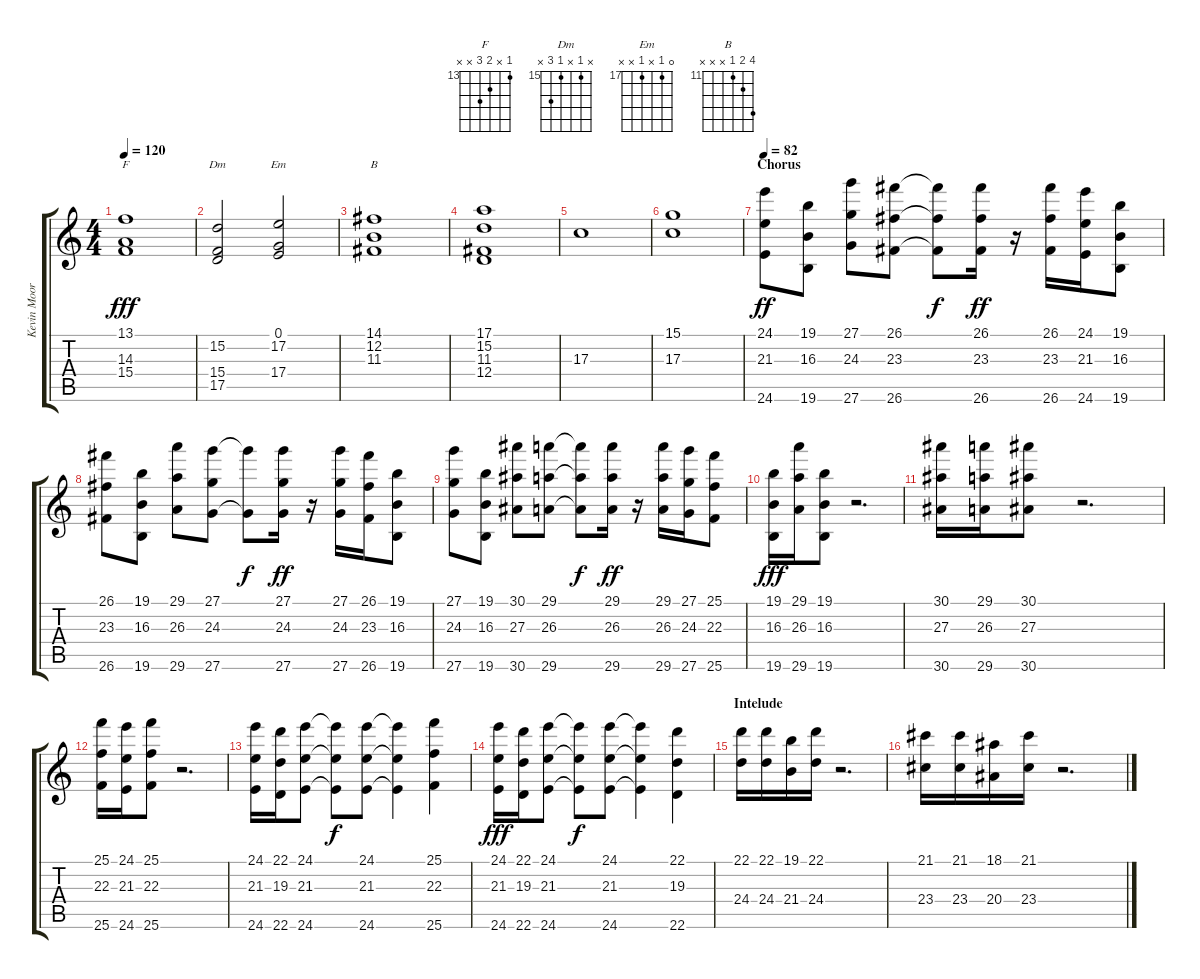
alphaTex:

\track ("Kevin Moore" "Kevin Moor") {instrument stringensemble1}
\staff {score tabs}
\tuning (E4 B3 G3 D3 A2 E2) {hide}
\chord ("F" 13 x 14 15 x x) {firstfret 13}
\chord ("Dm" x 15 x 15 17 x) {firstfret 15}
\chord ("Em" 0 17 x 17 x x) {firstfret 17}
\chord ("B" 14 12 11 x x x) {firstfret 11}
\ts (4 4)
\tempo 120
\clef g2
\ks c
(13.1 14.3 15.4).1{ch "F" dy fff} |
(15.2 15.4 17.5).2{ch "Dm"} (0.1 17.2 17.4).2{ch "Em"} |
(14.1 12.2 11.3).1{ch "B"} |
(17.1 15.2 11.3 12.4).1 |
17.3.1 |
(15.1 17.3).1 |
\section ("" "Chorus")
\tempo 82
(24.1 21.3 24.6).8{dy ff volume 16 instrument stringensemble1} (19.1 16.3 19.6).8 (27.1 24.3 27.6).8 (26.1 23.3 26.6).8 (26.1{t} 23.3{t} 26.6{t}).8{dy f} (26.1 23.3 26.6).16{dy ff} r.16 (26.1 23.3 26.6).16 (24.1 21.3 24.6).16 (19.1 16.3 19.6).8 |
(26.1 23.3 26.6).8 (19.1 16.3 19.6).8 (29.1 26.3 29.6).8 (27.1 24.3 27.6).8 (27.1{t} 27.6{t}).8{dy f} (27.1 24.3 27.6).16{dy ff} r.16 (27.1 24.3 27.6).16 (26.1 23.3 26.6).16 (19.1 16.3 19.6).8 |
(27.1 24.3 27.6).8 (19.1 16.3 19.6).8 (30.1 27.3 30.6).8 (29.1 26.3 29.6).8 (29.1{t} 26.3{t} 29.6{t}).8{dy f} (29.1 26.3 29.6).16{dy ff} r.16 (29.1 26.3 29.6).16 (27.1 24.3 27.6).16 (25.1 22.3 25.6).8 |
(19.1 16.3 19.6).16{dy fff} (29.1 26.3 29.6).16 (19.1 16.3 19.6).8 r.2{d} |
(30.1 27.3 30.6).16 (29.1 26.3 29.6).16 (30.1 27.3 30.6).8 r.2{d} |
(25.1 22.3 25.6).16 (24.1 21.3 24.6).16 (25.1 22.3 25.6).8 r.2{d} |
(24.1 21.3 24.6).16 (22.1 19.3 22.6).16 (24.1 21.3 24.6).8 (24.1{t} 21.3{t} 24.6{t}).8{dy f} (24.1 21.3 24.6).8 (24.1{t} 21.3{t} 24.6{t}).4 (25.1 22.3 25.6).4 |
(24.1 21.3 24.6).16{dy fff} (22.1 19.3 22.6).16 (24.1 21.3 24.6).8 (24.1{t} 21.3{t} 24.6{t}).8{dy f} (24.1 21.3 24.6).8 (24.1{t} 21.3{t} 24.6{t}).4 (22.1 19.3 22.6).4 |
\section ("" "Intelude")
(22.1 24.4).16{instrument brightacousticpiano} (22.1 24.4).16 (19.1 21.4).16 (22.1 24.4).16 r.2{d} |
(21.1 23.4).16 (21.1 23.4).16 (18.1 20.4).16 (21.1 23.4).16 r.2{d}
